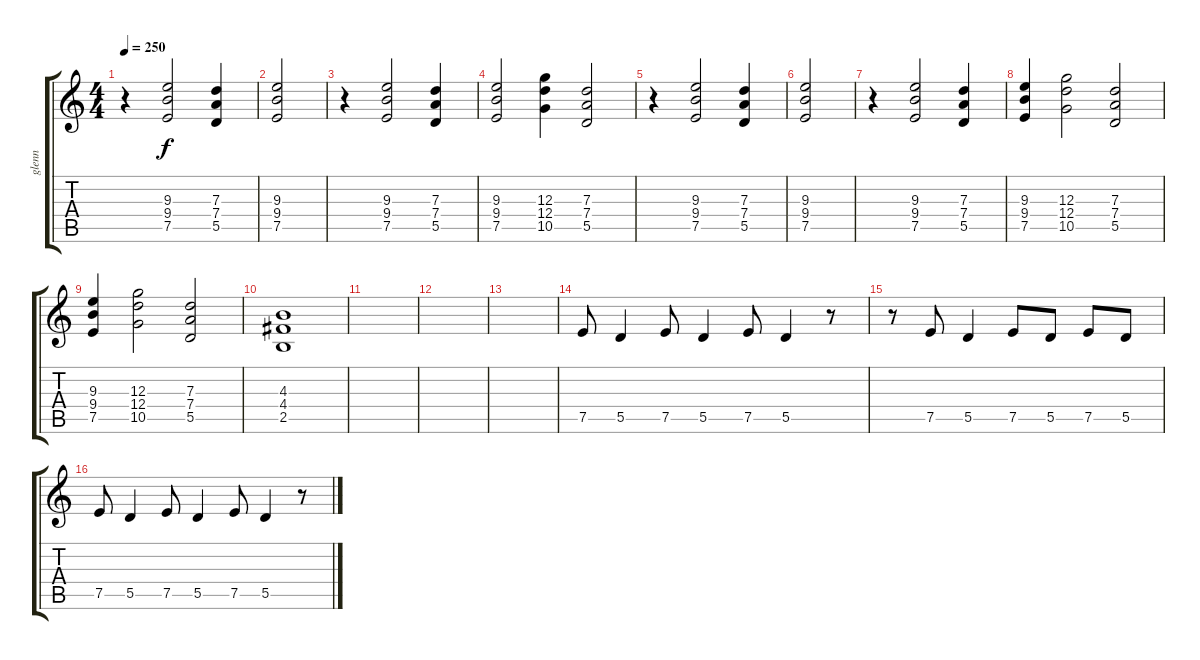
\track ("glenn" "glenn") {instrument overdrivenguitar}
\staff {score tabs}
\tuning (E4 B3 G3 D3 A2 E2) {hide}
\ts (4 4)
\tempo 250
\clef g2
\ks c
r.4{dy f} (9.3 9.4 7.5).2 (7.3 7.4 5.5).4 |
(9.3 9.4 7.5).2 |
r.4 (9.3 9.4 7.5).2 (7.3 7.4 5.5).4 |
(9.3 9.4 7.5).2 (12.3 12.4 10.5).4 (7.3 7.4 5.5).2 |
r.4 (9.3 9.4 7.5).2 (7.3 7.4 5.5).4 |
(9.3 9.4 7.5).2 |
r.4 (9.3 9.4 7.5).2 (7.3 7.4 5.5).4 |
(9.3 9.4 7.5).4 (12.3 12.4 10.5).2 (7.3 7.4 5.5).2 |
(9.3 9.4 7.5).4 (12.3 12.4 10.5).2 (7.3 7.4 5.5).2 |
(4.3 4.4 2.5).1 |
|
|
|
7.5.8 5.5.4 7.5.8 5.5.4 7.5.8 5.5.4 r.8 |
r.8 7.5.8 5.5.4 7.5.8 5.5.8 7.5.8 5.5.8 |
7.5.8 5.5.4 7.5.8 5.5.4 7.5.8 5.5.4 r.8
